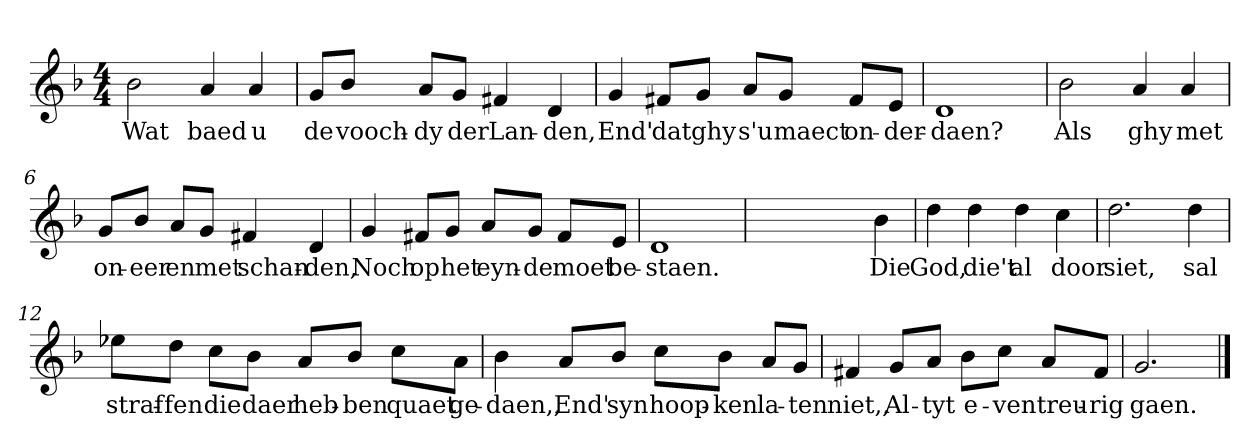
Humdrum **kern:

**kern	**text
*part1	*part1
*staff1	*staff1
*clefG2	*
*k[b-]	*
*F:	*
*M4/4	*
*MM120	*
=1	=1
2b-	Wat
4a	baed
4a	u
=2	=2
8g/L	de
8b-/J	vooch-
8a/L	-dy
8g/J	der
4f#X	Lan-
4d	-den,
=3	=3
4g	End'
8f#X/L	dat
8g/J	ghy
8a/L	s'u
8g/J	maect
8f#/L	on-
8e/J	-der-
=4	=4
1d	-daen?
=5	=5
2b-	Als
4a	ghy
4a	met
=6	=6
8g/L	on-
8b-/J	-eer
8a/L	en
8g/J	met
4f#X	schan-
4d	-den,
=7	=7
4g	Noch
8f#X/L	op
8g/J	het
8a/L	eyn-
8g/J	-de
8f#/L	moet
8e/J	be-
=8	=8
1d	-staen.
=9	=9
4ryy	.
4ryy	.
4ryy	.
4b-	Die
=10	=10
4dd	God,
4dd	die't
4dd	al
4cc	door
=11	=11
2.dd	siet,
4dd	sal
=12	=12
8ee-X\L	straf-
8dd\J	-fen
8cc\L	die
8b-\J	daer
8a/L	heb-
8b-/J	-ben
8cc\L	quaet
8a\J	ge-
=13	=13
4b-	-daen,,
8a/L	End'
8b-/J	syn
8cc\L	hoop-
8b-\J	-ken
8a/L	la-
8g/J	-ten
=14	=14
4f#X	niet,,
8g/L	Al-
8a/J	-tyt
8b-\L	e-
8cc\J	-ven
8a/L	treu-
8f#/J	-rig
=15	=15
2.g	gaen.
==	==
*-	*-
